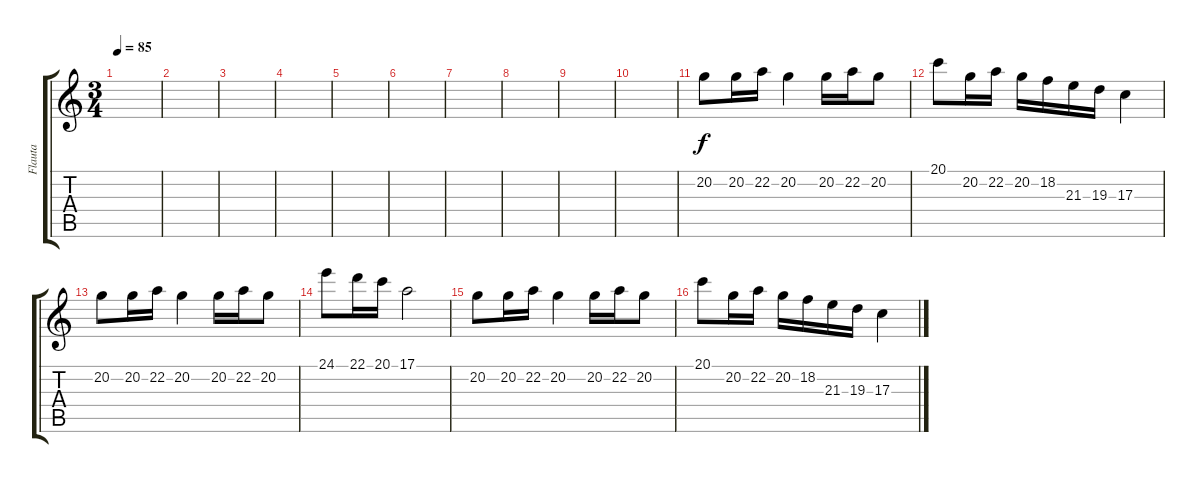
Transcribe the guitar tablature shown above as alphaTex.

\track ("Flauta" "Flauta") {instrument flute}
\staff {score tabs}
\tuning (E4 B3 G3 D3 A2 E2) {hide}
\ts (3 4)
\tempo 85
\clef g2
\ks c
|
|
|
|
|
|
|
|
|
|
20.2.8 20.2.16 22.2.16 20.2.4 20.2.16 22.2.16 20.2.8 |
20.1.8 20.2.16 22.2.16 20.2.16 18.2.16 21.3.16 19.3.16 17.3.4 |
20.2.8 20.2.16 22.2.16 20.2.4 20.2.16 22.2.16 20.2.8 |
24.1.8 22.1.16 20.1.16 17.1.2 |
20.2.8 20.2.16 22.2.16 20.2.4 20.2.16 22.2.16 20.2.8 |
20.1.8 20.2.16 22.2.16 20.2.16 18.2.16 21.3.16 19.3.16 17.3.4
